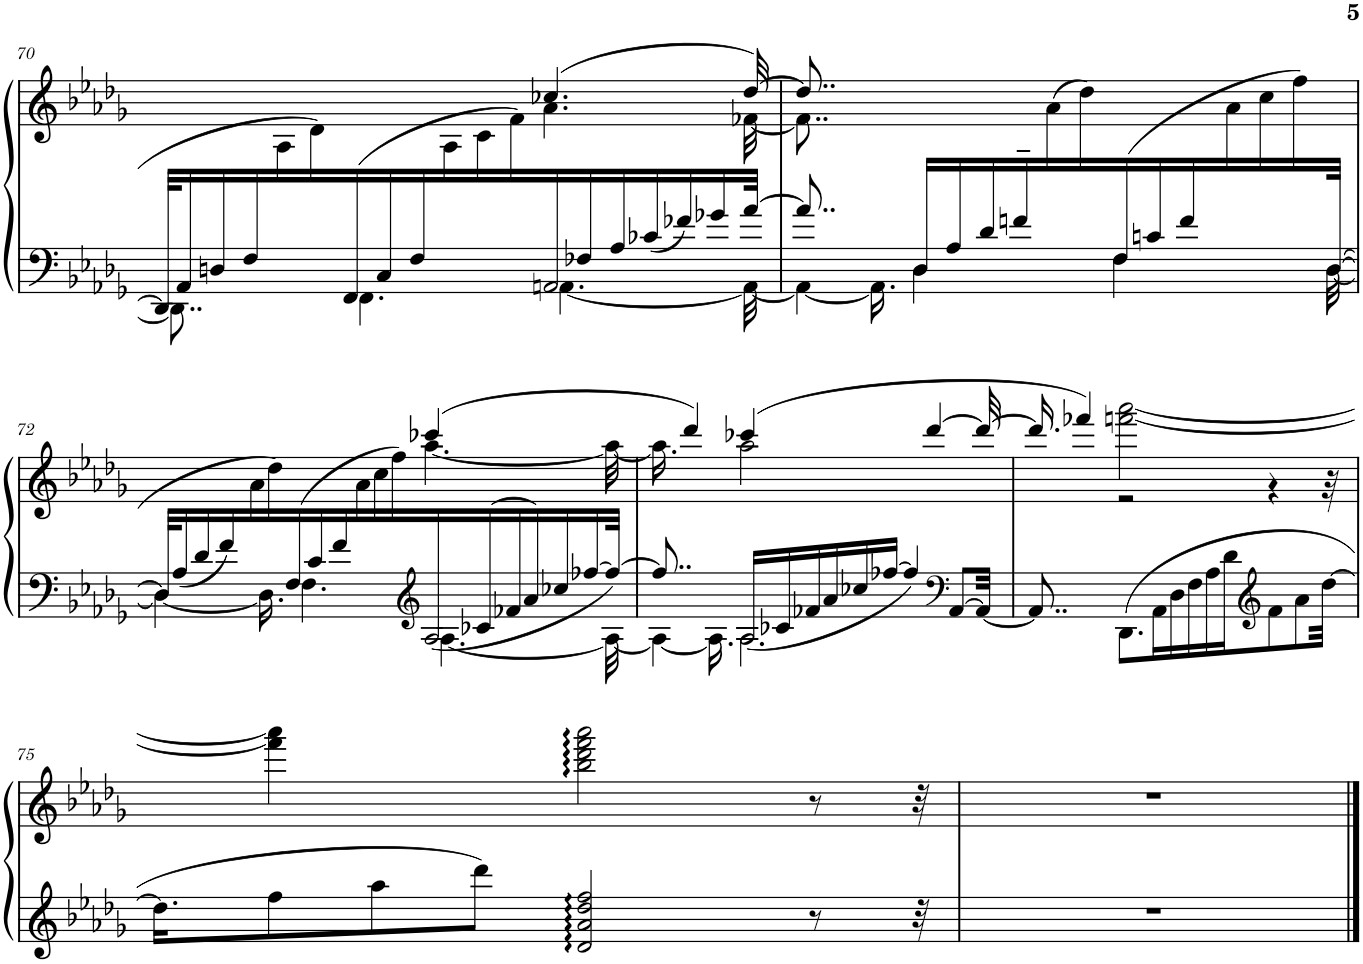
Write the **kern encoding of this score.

**kern	**kern
*part1	*part1
*staff2	*staff1
*I"Piano	*
*I'Pno	*
!!LO:PB:g=z
*clefF4	*clefG2
*k[b-e-a-d-g-]	*k[b-e-a-d-g-]
*M9/8	*M9/8
=70	=70
*^	*^
*	*	*	*^
32DD-/KLL]	8..DD-\]	2ryy	8..ryy	8..ryy
16AA-/	.	.	.	.
16Dn/	.	.	.	.
16F/	.	.	.	.
8ryy	8ryy	.	16ryy@	16A-\
.	.	.	16ryy@	16d-\
(>16FF/	4.FF\	.	16ryy@	8.ryy
16C/	.	.	16ryy@	.
16F/	.	.	32ryy@	.
.	.	8ryy	32ryy@	.
8.ryy	.	.	16ryy@	16A-\
.	.	.	32ryy@	16c\
.	.	16ryy	32ryy@	.
.	.	.	32ryy@	16f\)
.	.	32ryy	32ryy@	.
!LO:N:head=open	!	!	!	!
16AAn/	[4.AA\	(>4.cc-X/	4.a-\	4ryy
16F-X/	.	.	.	.
16A-/	.	.	.	.
16c-X/	.	.	.	.
16f-X/	.	.	.	8ryy
16g-X/	.	.	.	.
[32a-/JJk	32AA\_	[32dd-/)	[32f-X\	32ryy
=71	=71	=71	=71	=71
8..a-/]	4AA\_	8..dd-/]	8..f-\]	16.ryy
*	*	*	*v	*v
8ryy	.	2ryy	2ryy
.	16.AA\]	.	.
16D-/LL	4D-\	.	.
16A-/	.	.	.
16d-/	.	.	.
16fn~/	.	.	.
*	*	*	*^
8ryy	8ryy	.	.	(>16a-\
.	.	.	.	16dd-\)
(>16F/	4F\	4ryy	4ryy	8.ryy
16cn/	.	.	.	.
16f/	.	.	.	.
8.ryy	.	.	.	16a-\
.	8ryy	8ryy	8ryy	16cc\
.	.	.	.	16ff\)
(>[32D-/JJk	[32D-\	32ryy	32ryy	32ryy
!!LO:LB:g=z	!!	!!
=72	=72	=72	=72	=72
32D-/KLL]	4D-\_	2ryy	8..ryy	8..ryy
16A-/	.	.	.	.
16d-/	.	.	.	.
16f/	.	.	.	.
8ryy	.	.	32ryy@	16a-\
.	16.D-\]	.	32ryy@	.
.	.	.	16ryy@	16dd-\)
(>16F/	4.F\	.	16ryy@	8.ryy
16c/	.	.	16ryy@	.
16f/	.	.	32ryy@	.
.	.	8ryy	32ryy@	.
8.ryy	.	.	16ryy@	16a-\
.	.	.	32ryy@	16cc\
.	.	16ryy	32ryy@	.
.	.	.	32ryy@	16ff\)
.	.	32ryy	32ryy@	.
*clefG2	*	*	*	*
!LO:N:head=open	!	!	!	!
16A-/	[4.A-\	(>4ccc-X/	[4.aa-\	4ryy
16c-X/	.	.	.	.
16f-X/	.	.	.	.
16a-/	.	.	.	.
16cc-X/	.	8ryy	.	8ryy
[>16ff-X/	.	.	.	.
32ff-/JJk_	32A-\_	32ryy	32aa-\_	32ryy
*	*	*	*v	*v
=73	=73	=73	=73
8..ff-/]	4A-\_	4ryy	16.aa-\]
.	.	.	4ddd-/)
8ryy	.	.	.
.	16.A-\]	16ryy	.
.	.	32ryy	.
!LO:N:head=open	!	!	!
16A-/LL	2.A-\	(>4ccc-X/	2aa-\
16c-X/	.	.	.
16f-X/	.	.	.
16a-/	.	.	.
16cc-X/	.	2ryy	.
[>16ff-X/JJ	.	.	.
4ff-/]	.	.	.
.	.	.	[4ddd-/
*clefF4	*	*	*
[8AA-/L	.	.	.
32AA-/Jkk_	32ryy	32ryy	32ddd-/_
*v	*v	*	*
=74	=74	=74
8..AA-/]	4ryy	16.ddd-/]
.	.	4fff-X/)
8ryy	.	.
.	16ryy	.
.	32ryy	.
8.DD-\L	[2fffn\ [2aaa-\	2r
16AA-\L	.	.
16D-\	.	.
16F\	.	.
16A-\	.	.
16d-\J	.	.
*clefG2	*	*
8f\	4ryy	4r
8a-\	.	.
[32dd-\Jkk	32ryy	32r
*	*v	*v
!!LO:LB:g=z
=75	=75
16.dd-\KL]	16ryy
.	32ryy
8ff\	4fff\] 4aaa-\]
8aa-\	.
8ddd-\J	8ryy
2d-/ 2a-/ 2dd-/ 2ff/	2bb-\ 2ddd-\ 2fff\ 2aaa-\
8r	8r
32r	32r
=76	=76
8%9r	8%9r
==	==
*-	*-
